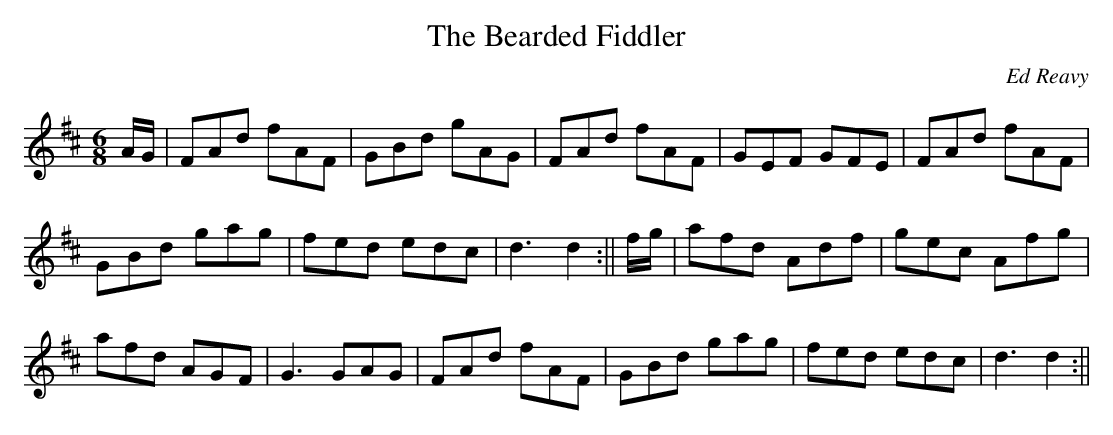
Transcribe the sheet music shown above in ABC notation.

X:1
T:The Bearded Fiddler
C:Ed Reavy
M:6/8
L:1/8
K:D
A/2G/2|FAd fAF|GBd gAG|FAd fAF|GEF GFE|FAd fAF|
GBd gag|fed edc|d3 d2:||f/2/g/2|afd Adf|gec Afg|
afd AGF|G3 GAG|FAd fAF|GBd gag|fed edc|d3 d2:||
